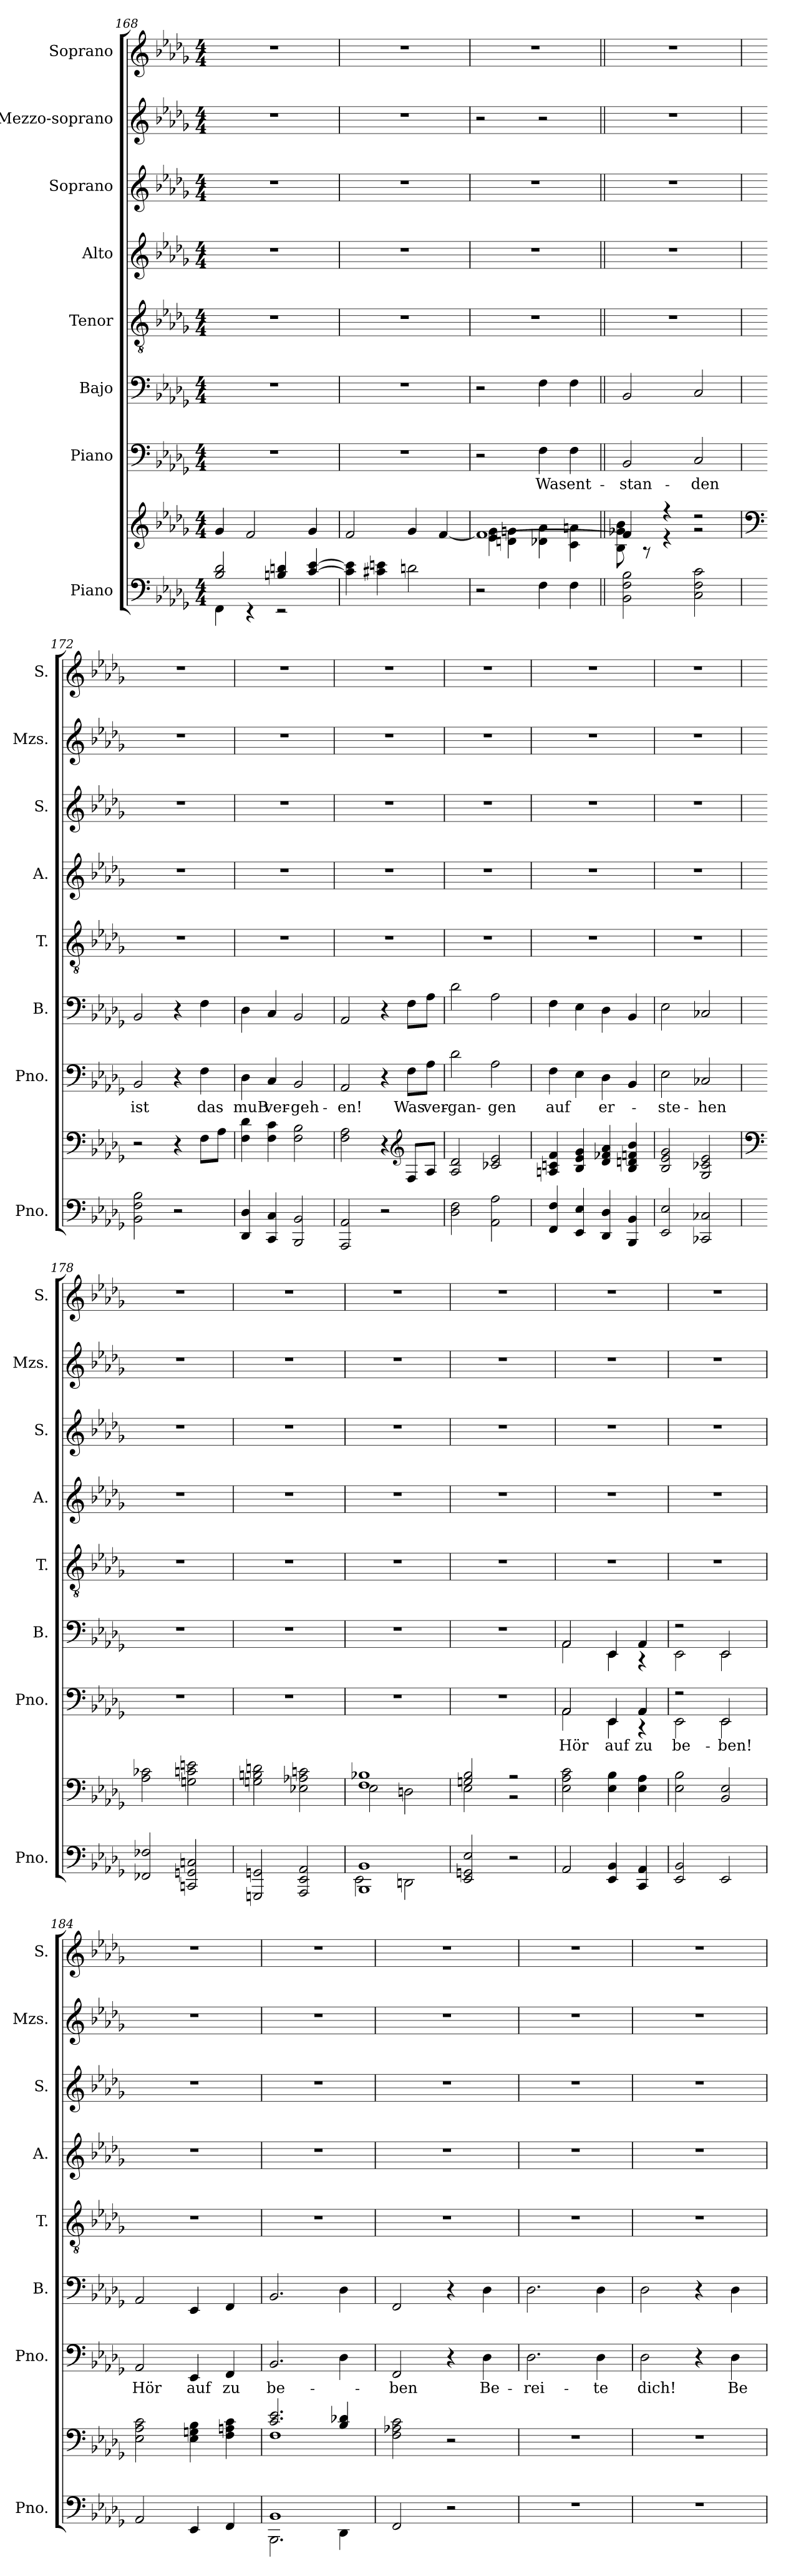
**kern	**kern	**kern	**text	**kern	**kern	**kern	**kern	**kern	**kern
*part8	*part8	*part7	*part7	*part6	*part5	*part4	*part3	*part2	*part1
*staff9	*staff8	*staff7	*staff7	*staff6	*staff5	*staff4	*staff3	*staff2	*staff1
*I"Piano	*	*I"Piano	*	*I"Bajo	*I"Tenor	*I"Alto	*I"Soprano	*I"Mezzo-soprano	*I"Soprano
*I'Pno.	*	*I'Pno.	*	*I'B.	*I'T.	*I'A.	*I'S.	*I'Mzs.	*I'S.
*clefF4	*clefG2	*clefF4	*	*clefF4	*clefGv2	*clefG2	*clefG2	*clefG2	*clefG2
*k[b-e-a-d-g-]	*k[b-e-a-d-g-]	*k[b-e-a-d-g-]	*	*k[b-e-a-d-g-]	*k[b-e-a-d-g-]	*k[b-e-a-d-g-]	*k[b-e-a-d-g-]	*k[b-e-a-d-g-]	*k[b-e-a-d-g-]
*M4/4	*M4/4	*M4/4	*	*M4/4	*M4/4	*M4/4	*M4/4	*M4/4	*M4/4
=168	=168	=168	=168	=168	=168	=168	=168	=168	=168
*^	*	*	*	*	*	*	*	*	*
2B-/ 2d-/	4FF\	4g-/	1r	.	1r	1r	1r	1r	1r	1r
.	4r	2f/	.	.	.	.	.	.	.	.
4Bn/ 4dn/	2r	.	.	.	.	.	.	.	.	.
[4c/ [4e-/	.	4g-/	.	.	.	.	.	.	.	.
*v	*v	*	*	*	*	*	*	*	*	*
=169	=169	=169	=169	=169	=169	=169	=169	=169	=169
4c\] 4e-\]	2f/	1r	.	1r	1r	1r	1r	1r	1r
4c#X\ 4en\	.	.	.	.	.	.	.	.	.
2dn\	4g-/	.	.	.	.	.	.	.	.
.	[4f/	.	.	.	.	.	.	.	.
=170	=170	=170	=170	=170	=170	=170	=170	=170	=170
*	*^	*	*	*	*	*	*	*	*
2r	1f_	4e-\ 4g-\	2r	.	2r	1r	1r	1r	2r	1r
.	.	4dn\ 4gn\	.	.	.	.	.	.	.	.
4F\	.	4d-X\ 4a-\	4F\	Was	4F\	.	.	.	2r	.
4F\	.	4c\ 4an\	4F\	ent-	4F\	.	.	.	.	.
!!LO:PB:g=z
=171||	=171||	=171||	=171||	=171||	=171||	=171||	=171||	=171||	=171||	=171||
!!LO:REH:place=s1:a:B:fs=14:t=42
*	*	*	*	*	*	*	*	*	*	*MM55
2BB-\ 2F\ 2B-\	4f/]	8B-\ 8g-X\ 8b-\	2BB-/	-stan-	2BB-/	1r	1r	1r	1r	1r
.	.	8r	.	.	.	.	.	.	.	.
.	4r	4r	.	.	.	.	.	.	.	.
2C\ 2F\ 2c\	2r	2r	2C/	-den	2C/	.	.	.	.	.
*	*v	*v	*	*	*	*	*	*	*	*
=172	=172	=172	=172	=172	=172	=172	=172	=172	=172
*	*clefF4	*	*	*	*	*	*	*	*
2BB-\ 2F\ 2B-\	2r	2BB-/	ist	2BB-/	1r	1r	1r	1r	1r
2r	4r	4r	.	4r	.	.	.	.	.
.	8F\L	4F\	das	4F\	.	.	.	.	.
.	8A-\J	.	.	.	.	.	.	.	.
=173	=173	=173	=173	=173	=173	=173	=173	=173	=173
4DD-/ 4D-/	4F\ 4d-\	4D-\	muB	4D-\	1r	1r	1r	1r	1r
4CC/ 4C/	4F\ 4c\	4C/	ver-	4C/	.	.	.	.	.
2BBB-/ 2BB-/	2F\ 2B-\	2BB-/	-geh-	2BB-/	.	.	.	.	.
=174	=174	=174	=174	=174	=174	=174	=174	=174	=174
2AAA-/ 2AA-/	2F\ 2A-\	2AA-/	-en!	2AA-/	1r	1r	1r	1r	1r
2r	4r	4r	.	4r	.	.	.	.	.
*	*clefG2	*	*	*	*	*	*	*	*
.	8F/L	8F\L	Was	8F\L	.	.	.	.	.
.	8A-/J	8A-\J	ver-	8A-\J	.	.	.	.	.
=175	=175	=175	=175	=175	=175	=175	=175	=175	=175
*	*	*	*	*	*	*	*	*	*MM80
2D-\ 2F\	2A-/ 2d-/	2d-\	-gan-	2d-\	1r	1r	1r	1r	1r
2AA-\ 2A-\	2c-X/ 2e-/	2A-\	-gen	2A-\	.	.	.	.	.
=176	=176	=176	=176	=176	=176	=176	=176	=176	=176
4FF/ 4F/	4An/ 4cn/ 4f/	4F\	auf	4F\	1r	1r	1r	1r	1r
4EE-/ 4E-/	4B-/ 4e-/ 4g-/	4E-\	.	4E-\	.	.	.	.	.
4DD-/ 4D-/	4d-/ 4f-X/ 4a-/	4D-\	er-	4D-\	.	.	.	.	.
4BBB-/ 4BB-/	4B-/ 4dn/ 4fn/ 4b-/	4BB-/	.	4BB-/	.	.	.	.	.
!!LO:PB:g=z
=177	=177	=177	=177	=177	=177	=177	=177	=177	=177
2EE-/ 2E-/	2B-/ 2e-/ 2g-/	2E-\	-ste-	2E-\	1r	1r	1r	1r	1r
2CC-X/ 2C-X/	2G-/ 2c-X/ 2e-/	2C-X/	-hen	2C-X/	.	.	.	.	.
=178	=178	=178	=178	=178	=178	=178	=178	=178	=178
*	*clefF4	*	*	*	*	*	*	*	*
2FF-X/ 2F-X/	2A-\ 2c-X\	1r	.	1r	1r	1r	1r	1r	1r
2CCn/ 2GGn/ 2Cn/	2Gn\ 2cn\ 2en\	.	.	.	.	.	.	.	.
=179	=179	=179	=179	=179	=179	=179	=179	=179	=179
2GGGn/ 2GGn/	2Gn\ 2Bn\ 2dn\	1r	.	1r	1r	1r	1r	1r	1r
2AAA-/ 2EE-/ 2AA-/	2E-X\ 2A-X\ 2cn\	.	.	.	.	.	.	.	.
=180	=180	=180	=180	=180	=180	=180	=180	=180	=180
*^	*^	*	*	*	*	*	*	*	*
1BBB- 1BB-	2EE-\	1F 1B-X	2E-\	1r	.	1r	1r	1r	1r	1r	1r
.	2DDn\	.	2Dn\	.	.	.	.	.	.	.	.
*v	*v	*	*	*	*	*	*	*	*	*	*
=181	=181	=181	=181	=181	=181	=181	=181	=181	=181	=181
2EE-/ 2GGn/ 2E-/	2Gn/ 2B-/	2E-\	1r	.	1r	1r	1r	1r	1r	1r
2r	2r	2r	.	.	.	.	.	.	.	.
*	*v	*v	*	*	*	*	*	*	*	*
=182	=182	=182	=182	=182	=182	=182	=182	=182	=182
!!LO:REH:place=s1:a:B:fs=14:t=43
*	*	*	*	*	*	*	*	*	*MM48
*	*	*^	*	*^	*	*	*	*	*
2AA-/	2E-\ 2A-\ 2c\	2AA-/	2AA-\	Hör	2AA-/	2AA-\	1r	1r	1r	1r	1r
4EE-/ 4BB-/	4E-\ 4B-\	4EE-/	4EE-\	auf	4EE-/	4EE-\	.	.	.	.	.
4CC/ 4AA-/	4E-\ 4A-\	4AA-/	4r	zu	4AA-/	4r	.	.	.	.	.
=183	=183	=183	=183	=183	=183	=183	=183	=183	=183	=183	=183
2EE-/ 2BB-/	2E-\ 2B-\	2r	2EE-\	be-	2r	2EE-\	1r	1r	1r	1r	1r
2EE-/	2BB-/ 2E-/	2EE-/	2EE-\	-ben!	2EE-/	2EE-\	.	.	.	.	.
*	*	*v	*v	*	*	*	*	*	*	*	*
*	*	*	*	*v	*v	*	*	*	*	*
=184	=184	=184	=184	=184	=184	=184	=184	=184	=184
2AA-/	2E-\ 2A-\ 2c\	2AA-/	Hör	2AA-/	1r	1r	1r	1r	1r
4EE-/	4E-\ 4Gn\ 4B-\	4EE-/	auf	4EE-/	.	.	.	.	.
4FF/	4F\ 4An\ 4c\	4FF/	zu	4FF/	.	.	.	.	.
!!LO:PB:g=z
=185	=185	=185	=185	=185	=185	=185	=185	=185	=185
*^	*^	*	*	*	*	*	*	*	*
1BB-	2.BBB-\	2.c/ 2.e-/	1F	2.BB-/	be-	2.BB-/	1r	1r	1r	1r	1r
.	4DD-\	4B-/ 4d-X/	.	4D-\	.	4D-\	.	.	.	.	.
*v	*v	*	*	*	*	*	*	*	*	*	*
*	*v	*v	*	*	*	*	*	*	*	*
=186	=186	=186	=186	=186	=186	=186	=186	=186	=186
2FF/	2F\ 2A-X\ 2c\	2FF/	-ben	2FF/	1r	1r	1r	1r	1r
2r	2r	4r	.	4r	.	.	.	.	.
.	.	4D-\	Be-	4D-\	.	.	.	.	.
=187	=187	=187	=187	=187	=187	=187	=187	=187	=187
1r	1r	2.D-\	-rei-	2.D-\	1r	1r	1r	1r	1r
.	.	4D-\	-te	4D-\	.	.	.	.	.
=188	=188	=188	=188	=188	=188	=188	=188	=188	=188
1r	1r	2D-\	dich!	2D-\	1r	1r	1r	1r	1r
.	.	4r	.	4r	.	.	.	.	.
.	.	4D-\	Be-	4D-\	.	.	.	.	.
=	=	=	=	=	=	=	=	=	=
*-	*-	*-	*-	*-	*-	*-	*-	*-	*-
